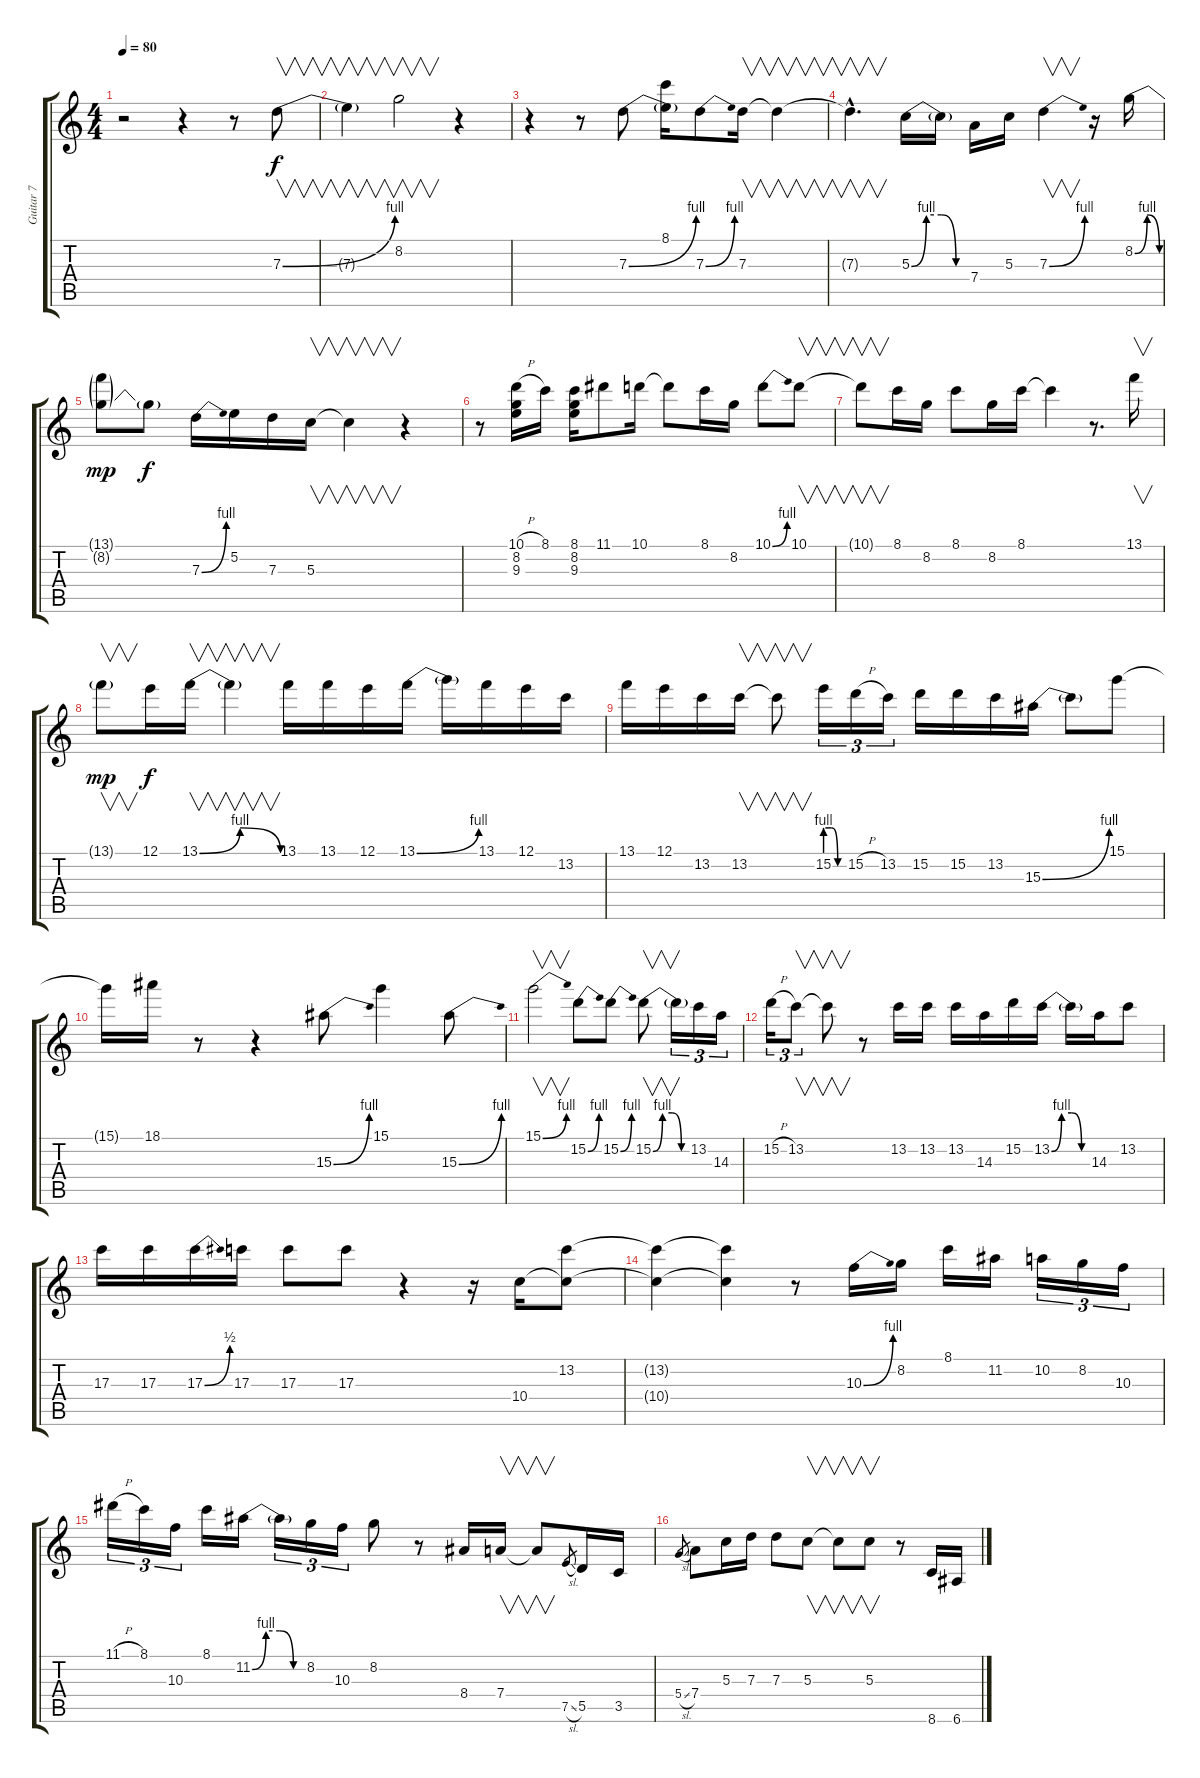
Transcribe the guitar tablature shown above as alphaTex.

\track ("Guitar 7" "Guitar 7") {instrument distortionguitar}
\staff {score tabs}
\tuning (E4 B3 G3 D3 A2 E2) {hide}
\ts (4 4)
\tempo 80
\clef g2
\ks c
r.2{dy f} r.4 r.8 7.3{be (bend 0 0 60 4)}.8{v} |
7.3{t}.4{v} 8.2.2{v} r.4 |
r.4 r.8 7.3{be (bend 0 0 60 4)}.8 (8.1 7.3{t}).16 7.3{be (bend 0 0 60 4)}.8 7.3.16{v} 7.3{t}.4{v} |
7.3{hac t}.4{v d} 5.3{be (custom 0 0 15 4 30 4 45 0 60 0)}.16 5.3{t}.16 7.4.16 5.3.16 7.3{be (bend 0 0 60 4)}.4{v} r.16 8.2{be (bendrelease 0 0 15 4 54 4 60 0)}.16 |
(13.1{g} 8.2{t}).8{dy mp} 8.2{t}.8{dy f} 7.3{be (bend 0 0 60 4)}.16 5.2.16 7.3.16 5.3.16{v} 5.3{t}.4{v} r.4 |
r.8 (10.1{h} 8.2 9.3).16 8.1.16 (8.1 8.2 9.3).16 11.1.8 10.1.16 10.1{t}.8 8.1.16 8.2.16 10.1{be (bend 0 0 60 4)}.8 10.1.8{v} |
10.1{t}.8{v} 8.1.16 8.2.16 8.1.8 8.2.16 8.1.16 8.1{t}.4 r.8{d} 13.1.16{v} |
13.1{g}.8{v dy mp} 12.1.16{dy f} 13.1{be (bendrelease 0 0 15 4 54 4 60 0)}.16{v} 13.1{t}.4{v} 13.1.16 13.1.16 12.1.16 13.1{be (bend 0 0 60 4)}.16 13.1{t}.16 13.1.16 12.1.16 13.2.16 |
13.1.16 12.1.16 13.2.16 13.2.16{v} 13.2{t}.8{v} 15.2{be (custom 0 4 20 4 40 0 60 0)}.16{tu (3 2)} 15.2{h}.16{tu (3 2)} 13.2.16{tu (3 2)} 15.2.16 15.2.16 13.2.16 15.3{be (bend 0 0 60 4)}.16 15.3{t}.8 15.1.8 |
15.1{t}.16 18.1.16 r.8 r.4 15.3{be (bend 0 0 60 4)}.8 15.1.4 15.3{be (bend 0 0 60 4)}.8 |
15.1{be (bend 0 0 60 4)}.2{v} 15.2{be (bend 0 0 60 4)}.8 15.2{be (bend 0 0 60 4)}.8 15.2{be (custom 0 0 15 4 30 4 45 0 60 0)}.8{v} 15.2{t}.16{v tu (3 2)} 13.2.16{tu (3 2)} 14.3.16{tu (3 2)} |
15.2{h}.16{tu (3 2)} 13.2.8{v tu (3 2)} 13.2{t}.8{v} r.8 13.2.16 13.2.16 13.2.16 14.3.16 15.2.16 13.2{be (custom 0 0 15 4 30 4 45 0 60 0)}.16 13.2{t}.16 14.3.16 13.2.8 |
17.3.16 17.3.16 17.3{be (bend 0 0 60 2)}.16 17.3.16 17.3.8 17.3.8 r.4 r.16 10.4.16 (13.2 10.4{t}).8 |
(13.2{t} 10.4{t}).4 (13.2{t} 10.4{t}).4 r.8 10.3{be (bend 0 0 60 4)}.16 8.2.16 8.1.16 11.2.16 10.2.16{tu (3 2)} 8.2.16{tu (3 2)} 10.3.16{tu (3 2)} |
11.1{h}.16{tu (3 2)} 8.1.16{tu (3 2)} 10.3.16{tu (3 2)} 8.1.16 11.2{be (custom 0 0 15 4 30 4 45 0 60 0)}.16 11.2{t}.16{tu (3 2)} 8.2.16{tu (3 2)} 10.3.16{tu (3 2)} 8.2.8 r.8 8.4.16 7.4.16{v} 7.4{t}.8{v} 7.5{sl}.8{gr} 5.5.16 3.5.16 |
5.4{sl}.8{gr} 7.4.8 5.3.16 7.3.16 7.3.8 5.3.8{v} 5.3{t}.8{v} 5.3.8{v} r.8 8.6.16 6.6.16
